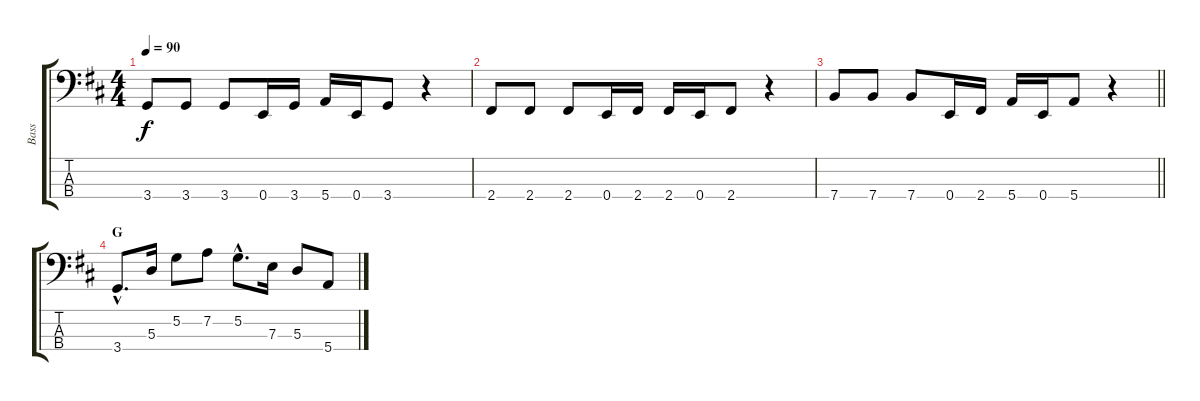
\track ("Bass" "Bass") {instrument electricbasspick}
\staff {score tabs}
\tuning (G2 D2 A1 E1) {hide}
\ts (4 4)
\tempo 90
\clef f4
\ks d
3.4.8{dy f} 3.4.8 3.4.8 0.4.16 3.4.16 5.4.16 0.4.16 3.4.8 r.4 |
2.4.8 2.4.8 2.4.8 0.4.16 2.4.16 2.4.16 0.4.16 2.4.8 r.4 |
\barLineRight lightlight
7.4.8 7.4.8 7.4.8 0.4.16 2.4.16 5.4.16 0.4.16 5.4.8 r.4 |
\section ("" "G")
3.4{hac}.8{d} 5.3.16 5.2.8 7.2.8 5.2{hac}.8{d} 7.3.16 5.3.8 5.4.8
